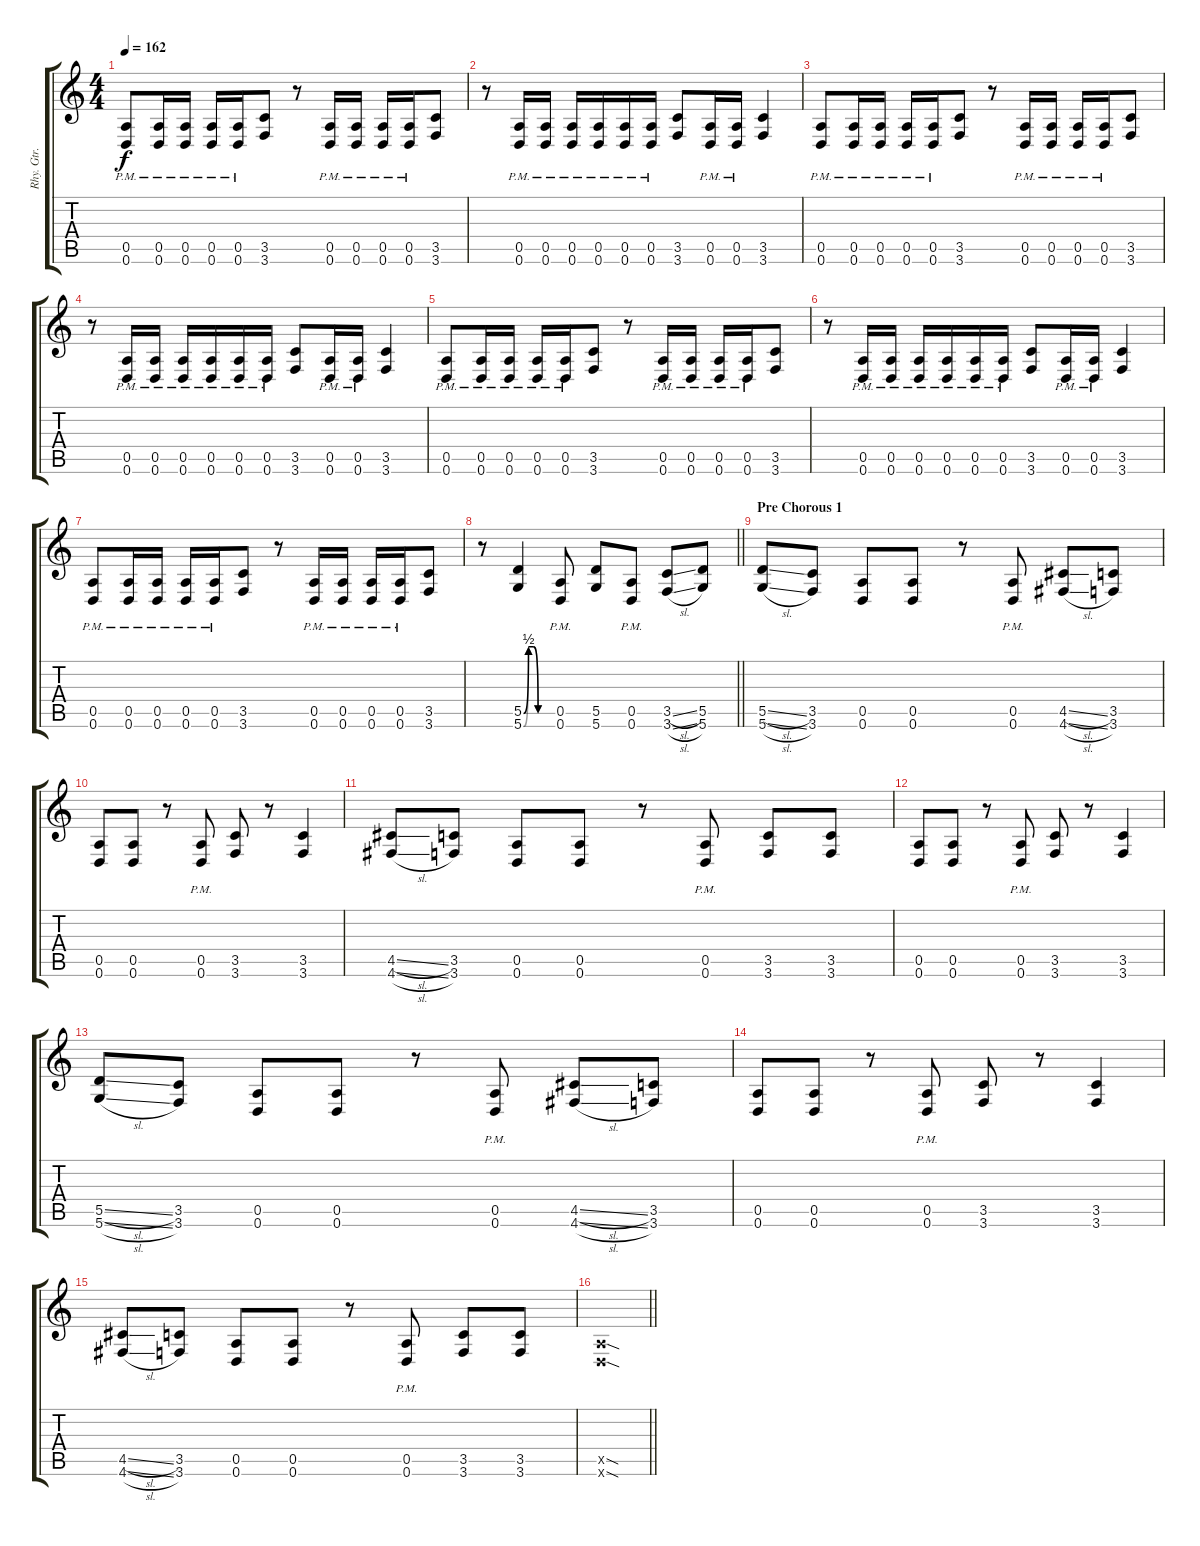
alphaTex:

\track ("Rhy. Gtr. 2" "Rhy. Gtr. ") {instrument distortionguitar}
\staff {score tabs}
\tuning (E4 B3 G3 D3 A2 D2) {hide}
\ts (4 4)
\section ("" "")
\tempo 162
\clef g2
\ks c
(0.5{pm} 0.6{pm}).8{dy f} (0.5{pm} 0.6{pm}).16 (0.5{pm} 0.6{pm}).16 (0.5{pm} 0.6{pm}).16 (0.5{pm} 0.6{pm}).16 (3.5 3.6).8 r.8 (0.5{pm} 0.6{pm}).16 (0.5{pm} 0.6{pm}).16 (0.5{pm} 0.6{pm}).16 (0.5{pm} 0.6{pm}).16 (3.5 3.6).8 |
r.8 (0.5{pm} 0.6{pm}).16 (0.5{pm} 0.6{pm}).16 (0.5{pm} 0.6{pm}).16 (0.5{pm} 0.6{pm}).16 (0.5{pm} 0.6{pm}).16 (0.5{pm} 0.6{pm}).16 (3.5 3.6).8 (0.5{pm} 0.6{pm}).16 (0.5{pm} 0.6{pm}).16 (3.5 3.6).4 |
(0.5{pm} 0.6{pm}).8 (0.5{pm} 0.6{pm}).16 (0.5{pm} 0.6{pm}).16 (0.5{pm} 0.6{pm}).16 (0.5{pm} 0.6{pm}).16 (3.5 3.6).8 r.8 (0.5{pm} 0.6{pm}).16 (0.5{pm} 0.6{pm}).16 (0.5{pm} 0.6{pm}).16 (0.5{pm} 0.6{pm}).16 (3.5 3.6).8 |
r.8 (0.5{pm} 0.6{pm}).16 (0.5{pm} 0.6{pm}).16 (0.5{pm} 0.6{pm}).16 (0.5{pm} 0.6{pm}).16 (0.5{pm} 0.6{pm}).16 (0.5{pm} 0.6{pm}).16 (3.5 3.6).8 (0.5{pm} 0.6{pm}).16 (0.5{pm} 0.6{pm}).16 (3.5 3.6).4 |
(0.5{pm} 0.6{pm}).8 (0.5{pm} 0.6{pm}).16 (0.5{pm} 0.6{pm}).16 (0.5{pm} 0.6{pm}).16 (0.5{pm} 0.6{pm}).16 (3.5 3.6).8 r.8 (0.5{pm} 0.6{pm}).16 (0.5{pm} 0.6{pm}).16 (0.5{pm} 0.6{pm}).16 (0.5{pm} 0.6{pm}).16 (3.5 3.6).8 |
r.8 (0.5{pm} 0.6{pm}).16 (0.5{pm} 0.6{pm}).16 (0.5{pm} 0.6{pm}).16 (0.5{pm} 0.6{pm}).16 (0.5{pm} 0.6{pm}).16 (0.5{pm} 0.6{pm}).16 (3.5 3.6).8 (0.5{pm} 0.6{pm}).16 (0.5{pm} 0.6{pm}).16 (3.5 3.6).4 |
(0.5{pm} 0.6{pm}).8 (0.5{pm} 0.6{pm}).16 (0.5{pm} 0.6{pm}).16 (0.5{pm} 0.6{pm}).16 (0.5{pm} 0.6{pm}).16 (3.5 3.6).8 r.8 (0.5{pm} 0.6{pm}).16 (0.5{pm} 0.6{pm}).16 (0.5{pm} 0.6{pm}).16 (0.5{pm} 0.6{pm}).16 (3.5 3.6).8 |
\barLineRight lightlight
r.8 (5.5{be (custom 0 0 10 2 20 2 30 0 60 0)} 5.6{be (custom 0 0 10 2 20 2 30 0 60 0)}).4 (0.5{pm} 0.6{pm}).8 (5.5 5.6).8 (0.5{pm} 0.6{pm}).8 (3.5{sl} 3.6{sl}).8 (5.5 5.6).8 |
\section ("" "Pre Chorous 1")
(5.5{sl} 5.6{sl}).8 (3.5 3.6).8 (0.5 0.6).8 (0.5 0.6).8 r.8 (0.5{pm} 0.6{pm}).8 (4.5{sl} 4.6{sl}).8 (3.5 3.6).8 |
(0.5 0.6).8 (0.5 0.6).8 r.8 (0.5{pm} 0.6{pm}).8 (3.5 3.6).8 r.8 (3.5 3.6).4 |
(4.5{sl} 4.6{sl}).8 (3.5 3.6).8 (0.5 0.6).8 (0.5 0.6).8 r.8 (0.5{pm} 0.6{pm}).8 (3.5 3.6).8 (3.5 3.6).8 |
(0.5 0.6).8 (0.5 0.6).8 r.8 (0.5{pm} 0.6{pm}).8 (3.5 3.6).8 r.8 (3.5 3.6).4 |
(5.5{sl} 5.6{sl}).8 (3.5 3.6).8 (0.5 0.6).8 (0.5 0.6).8 r.8 (0.5{pm} 0.6{pm}).8 (4.5{sl} 4.6{sl}).8 (3.5 3.6).8 |
(0.5 0.6).8 (0.5 0.6).8 r.8 (0.5{pm} 0.6{pm}).8 (3.5 3.6).8 r.8 (3.5 3.6).4 |
(4.5{sl} 4.6{sl}).8 (3.5 3.6).8 (0.5 0.6).8 (0.5 0.6).8 r.8 (0.5{pm} 0.6{pm}).8 (3.5 3.6).8 (3.5 3.6).8 |
\barLineRight lightlight
(0.5{sod x} 0.6{sod x}).1
